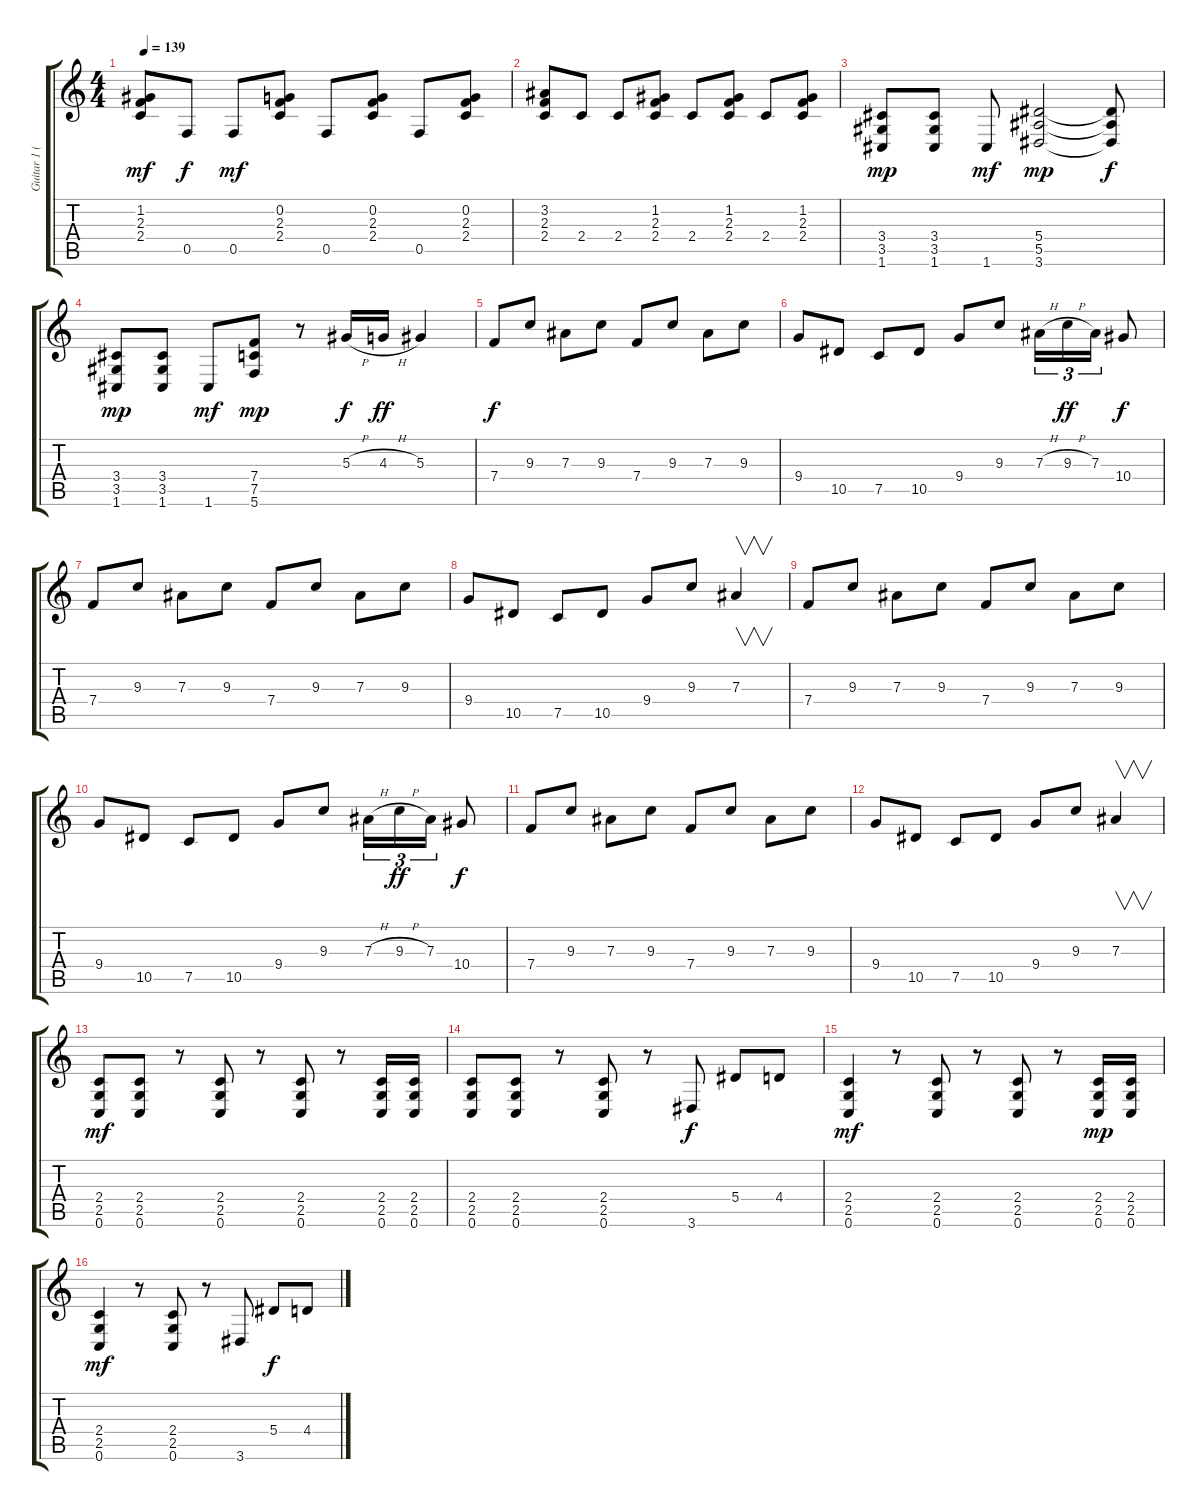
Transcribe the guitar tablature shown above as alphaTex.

\track ("Guitar 1 (Lead)" "Guitar 1 (") {instrument distortionguitar}
\staff {score tabs}
\tuning (C4 G3 Eb3 Bb2 F2 C2) {hide}
\ts (4 4)
\tempo 139
\clef g2
\ks c
(1.2 2.3 2.4).8{dy mf} 0.5.8{dy f} 0.5.8{dy mf} (0.2 2.3 2.4).8 0.5.8 (0.2 2.3 2.4).8 0.5.8 (0.2 2.3 2.4).8 |
(3.2 2.3 2.4).8 2.4.8 2.4.8 (1.2 2.3 2.4).8 2.4.8 (1.2 2.3 2.4).8 2.4.8 (1.2 2.3 2.4).8 |
(3.4 3.5 1.6).8{dy mp} (3.4 3.5 1.6).8 1.6.8{dy mf} (5.4 5.5 3.6).2{dy mp} (5.4{t} 5.5{t} 3.6{t}).8{dy f} |
(3.4 3.5 1.6).8{dy mp} (3.4 3.5 1.6).8 1.6.8{dy mf} (7.4 7.5 5.6).8{dy mp} r.8 5.3{h}.16{dy f} 4.3{h}.16{dy ff} 5.3.4 |
7.4.8{dy f balance 14} 9.3.8 7.3.8 9.3.8 7.4.8 9.3.8 7.3.8 9.3.8 |
9.4.8 10.5.8 7.5.8 10.5.8 9.4.8 9.3.8 7.3{h}.16{tu (3 2)} 9.3{h}.16{tu (3 2) dy ff} 7.3.16{tu (3 2)} 10.4.8{dy f} |
7.4.8 9.3.8 7.3.8 9.3.8 7.4.8 9.3.8 7.3.8 9.3.8 |
9.4.8 10.5.8 7.5.8 10.5.8 9.4.8 9.3.8 7.3.4{v} |
7.4.8 9.3.8 7.3.8 9.3.8 7.4.8 9.3.8 7.3.8 9.3.8 |
9.4.8 10.5.8 7.5.8 10.5.8 9.4.8 9.3.8 7.3{h}.16{tu (3 2)} 9.3{h}.16{tu (3 2) dy ff} 7.3.16{tu (3 2)} 10.4.8{dy f} |
7.4.8 9.3.8 7.3.8 9.3.8 7.4.8 9.3.8 7.3.8 9.3.8 |
9.4.8 10.5.8 7.5.8 10.5.8 9.4.8 9.3.8 7.3.4{v} |
(2.4 2.5 0.6).8{dy mf balance 2} (2.4 2.5 0.6).8 r.8 (2.4 2.5 0.6).8 r.8 (2.4 2.5 0.6).8 r.8 (2.4 2.5 0.6).16 (2.4 2.5 0.6).16 |
(2.4 2.5 0.6).8 (2.4 2.5 0.6).8 r.8 (2.4 2.5 0.6).8 r.8 3.6.8{dy f} 5.4.8 4.4.8 |
(2.4 2.5 0.6).4{dy mf} r.8 (2.4 2.5 0.6).8 r.8 (2.4 2.5 0.6).8 r.8 (2.4 2.5 0.6).16{dy mp} (2.4 2.5 0.6).16 |
(2.4 2.5 0.6).4{dy mf} r.8 (2.4 2.5 0.6).8 r.8 3.6.8 5.4.8{dy f} 4.4.8
